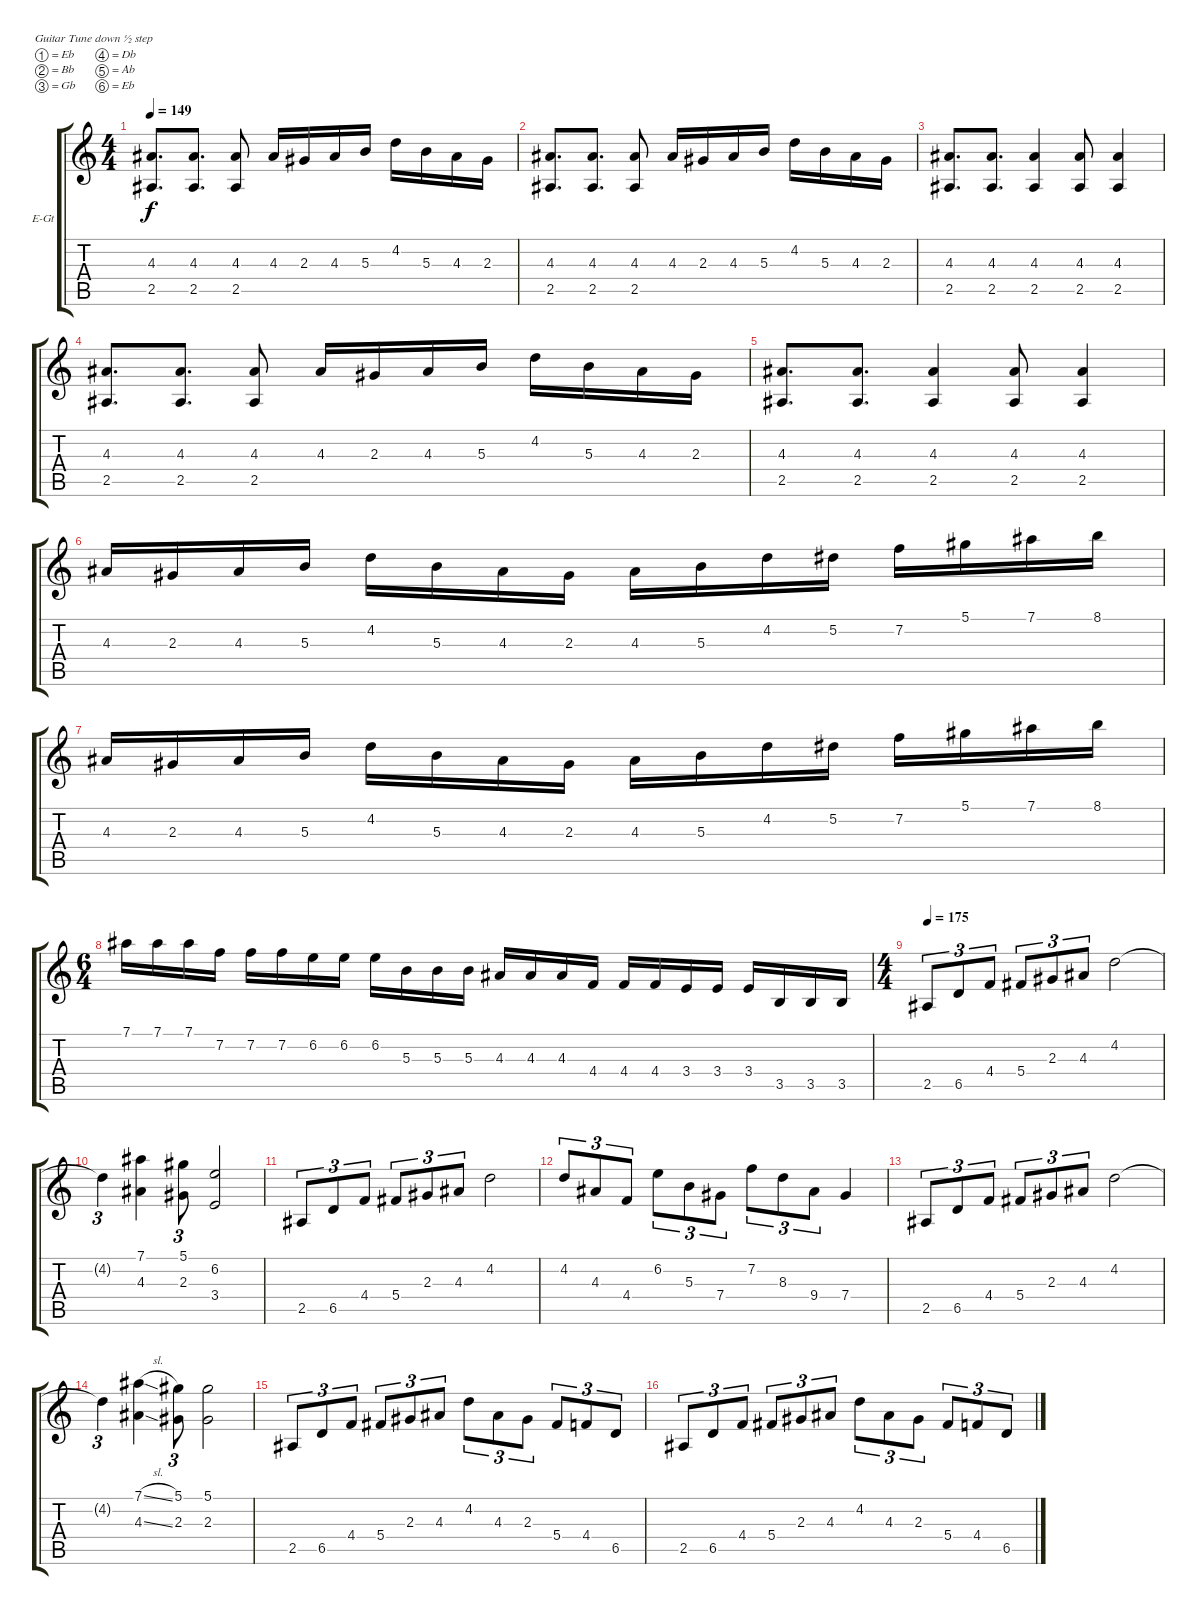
\defaultSystemsLayout 4
\bracketExtendMode groupsimilarinstruments
\firstSystemTrackNameOrientation horizontal
\otherSystemsTrackNameOrientation horizontal
\track ("Luke Hoskin" "E-Gt") {instrument distortionguitar}
\staff {score tabs}
\tuning (Eb4 Bb3 Gb3 Db3 Ab2 Eb2)
\ts (4 4)
\tempo 149
\clef g2
\ks c
(4.3 2.5).8{d dy f} (2.5 4.3).8{d} (4.3 2.5).8 4.3.16 2.3.16 4.3.16 5.3.16 4.2.16 5.3.16 4.3.16 2.3.16 |
(4.3 2.5).8{d} (2.5 4.3).8{d} (4.3 2.5).8 4.3.16 2.3.16 4.3.16 5.3.16 4.2.16 5.3.16 4.3.16 2.3.16 |
(4.3 2.5).8{d} (2.5 4.3).8{d} (4.3 2.5).4 (2.5 4.3).8 (4.3 2.5).4 |
(4.3 2.5).8{d} (2.5 4.3).8{d} (4.3 2.5).8 4.3.16 2.3.16 4.3.16 5.3.16 4.2.16 5.3.16 4.3.16 2.3.16 |
(4.3 2.5).8{d} (2.5 4.3).8{d} (4.3 2.5).4 (2.5 4.3).8 (4.3 2.5).4 |
4.3.16 2.3.16 4.3.16 5.3.16 4.2.16 5.3.16 4.3.16 2.3.16 4.3.16 5.3.16 4.2.16 5.2.16 7.2.16 5.1.16 7.1.16 8.1.16 |
4.3.16 2.3.16 4.3.16 5.3.16 4.2.16 5.3.16 4.3.16 2.3.16 4.3.16 5.3.16 4.2.16 5.2.16 7.2.16 5.1.16 7.1.16 8.1.16 |
\ts (6 4)
7.1.16 7.1.16 7.1.16 7.2.16 7.2.16 7.2.16 6.2.16 6.2.16 6.2.16 5.3.16 5.3.16 5.3.16 4.3.16 4.3.16 4.3.16 4.4.16 4.4.16 4.4.16 3.4.16 3.4.16 3.4.16 3.5.16 3.5.16 3.5.16 |
\ts (4 4)
\tempo (175 0.00625)
2.5.8{tu (3 2)} 6.5.8{tu (3 2)} 4.4.8{tu (3 2)} 5.4.8{tu (3 2)} 2.3.8{tu (3 2)} 4.3.8{tu (3 2)} 4.2.2 |
4.2{t}.4{tu (3 2)} (4.3 7.1).4 (5.1 2.3).8{tu (3 2)} (6.2 3.4).2 |
2.5.8{tu (3 2)} 6.5.8{tu (3 2)} 4.4.8{tu (3 2)} 5.4.8{tu (3 2)} 2.3.8{tu (3 2)} 4.3.8{tu (3 2)} 4.2.2 |
4.2.8{tu (3 2)} 4.3.8{tu (3 2)} 4.4.8{tu (3 2)} 6.2.8{tu (3 2)} 5.3.8{tu (3 2)} 7.4.8{tu (3 2)} 7.2.8{tu (3 2)} 8.3.8{tu (3 2)} 9.4.8{tu (3 2)} 7.4.4 |
2.5.8{tu (3 2)} 6.5.8{tu (3 2)} 4.4.8{tu (3 2)} 5.4.8{tu (3 2)} 2.3.8{tu (3 2)} 4.3.8{tu (3 2)} 4.2.2 |
4.2{t}.4{tu (3 2)} (4.3{sl} 7.1{sl}).4 (5.1 2.3).8{tu (3 2)} (2.3 5.1).2 |
2.5.8{tu (3 2)} 6.5.8{tu (3 2)} 4.4.8{tu (3 2)} 5.4.8{tu (3 2)} 2.3.8{tu (3 2)} 4.3.8{tu (3 2)} 4.2.8{tu (3 2)} 4.3.8{tu (3 2)} 2.3.8{tu (3 2)} 5.4.8{tu (3 2)} 4.4.8{tu (3 2)} 6.5.8{tu (3 2)} |
2.5.8{tu (3 2)} 6.5.8{tu (3 2)} 4.4.8{tu (3 2)} 5.4.8{tu (3 2)} 2.3.8{tu (3 2)} 4.3.8{tu (3 2)} 4.2.8{tu (3 2)} 4.3.8{tu (3 2)} 2.3.8{tu (3 2)} 5.4.8{tu (3 2)} 4.4.8{tu (3 2)} 6.5.8{tu (3 2)}
